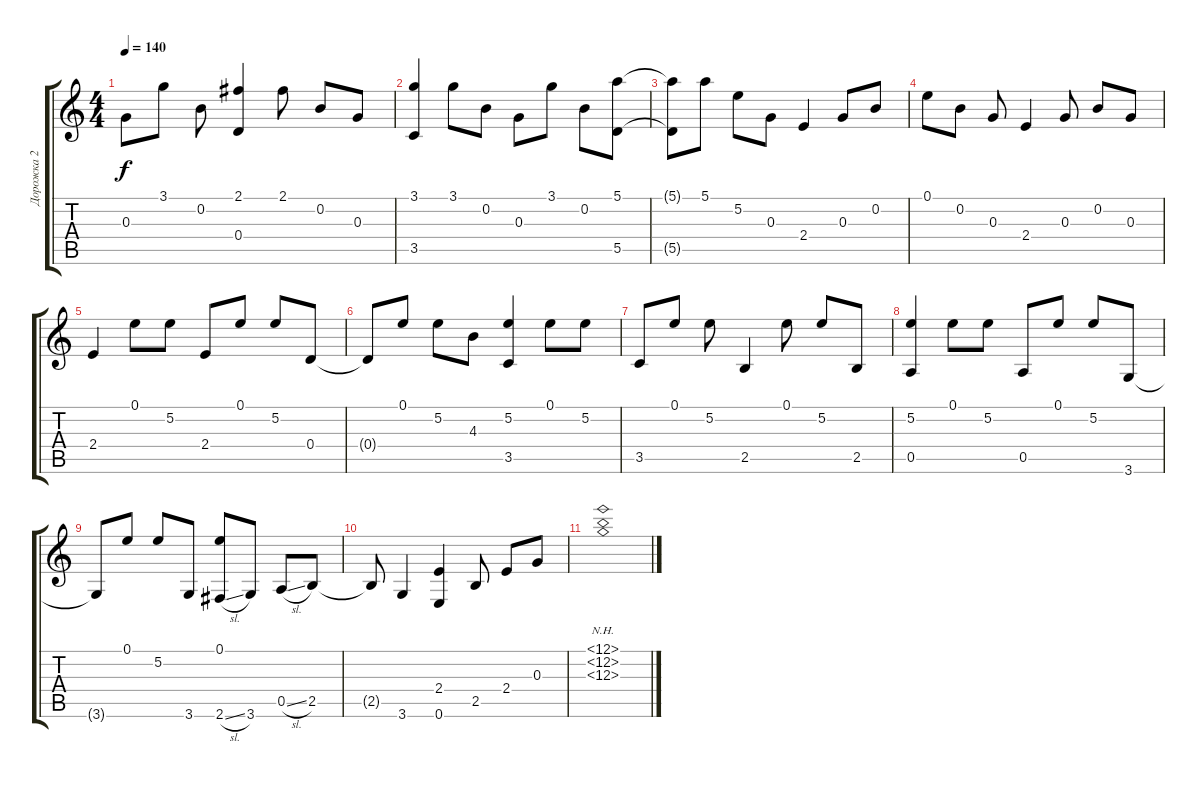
\track ("Дорожка 2" "Дорожка 2") {instrument acousticguitarsteel}
\staff {score tabs}
\tuning (E4 B3 G3 D3 A2 E2) {hide}
\ts (4 4)
\tempo 140
\clef g2
\ks c
0.3.8{dy f} 3.1.8 0.2.8 (2.1 0.4).4 2.1.8 0.2.8 0.3.8 |
(3.1 3.5).4 3.1.8 0.2.8 0.3.8 3.1.8 0.2.8 (5.1 5.5).8 |
(5.1{t} 5.5{t}).8 5.1.8 5.2.8 0.3.8 2.4.4 0.3.8 0.2.8 |
0.1.8 0.2.8 0.3.8 2.4.4 0.3.8 0.2.8 0.3.8 |
2.4.4 0.1.8 5.2.8 2.4.8 0.1.8 5.2.8 0.4.8 |
0.4{t}.8 0.1.8 5.2.8 4.3.8 (5.2 3.5).4 0.1.8 5.2.8 |
3.5.8 0.1.8 5.2.8 2.5.4 0.1.8 5.2.8 2.5.8 |
(5.2 0.5).4 0.1.8 5.2.8 0.5.8 0.1.8 5.2.8 3.6.8 |
3.6{t}.8 0.1.8 5.2.8 3.6.8 (0.1 2.6{sl}).8 3.6.8 0.5{sl}.8 2.5.8 |
2.5{t}.8 3.6.4 (2.4 0.6).4 2.5.8 2.4.8 0.3.8 |
(12.1{nh} 12.2{nh} 12.3{nh}).1
